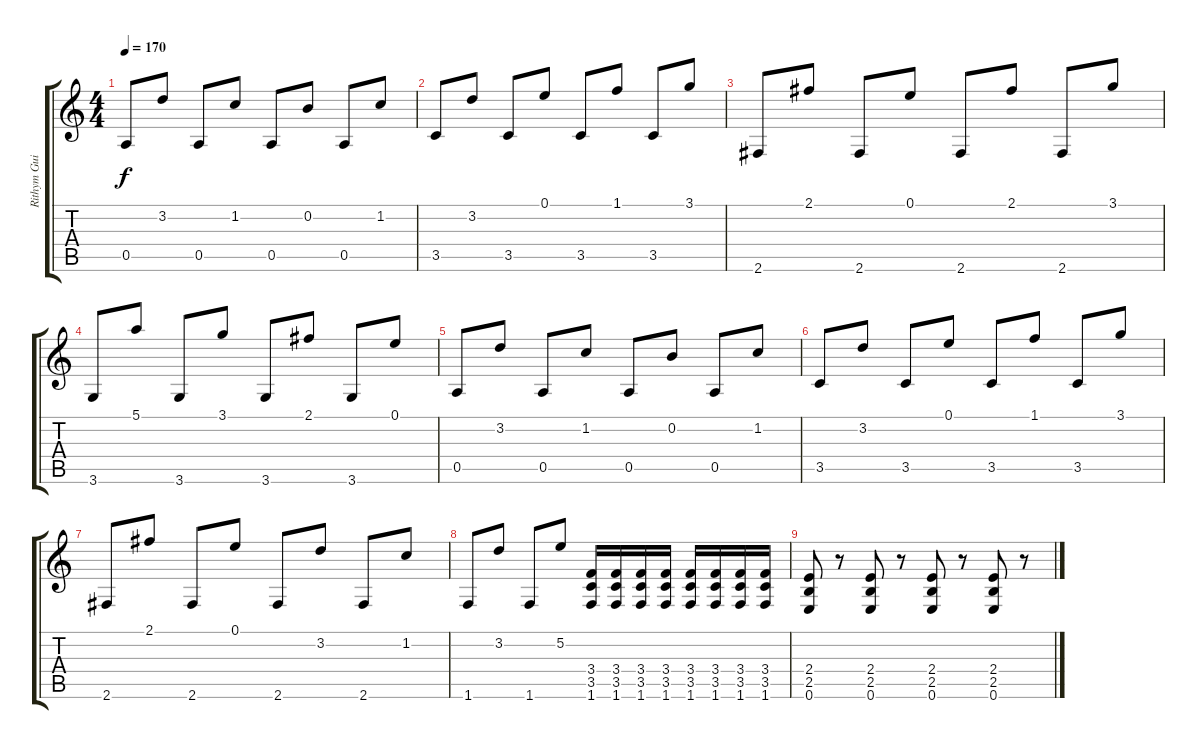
\track ("Rithym Guitar" "Rithym Gui") {instrument distortionguitar}
\staff {score tabs}
\tuning (E4 B3 G3 D3 A2 E2) {hide}
\ts (4 4)
\tempo 170
\clef g2
\ks c
0.5.8{dy f} 3.2.8 0.5.8 1.2.8 0.5.8 0.2.8 0.5.8 1.2.8 |
3.5.8 3.2.8 3.5.8 0.1.8 3.5.8 1.1.8 3.5.8 3.1.8 |
2.6.8 2.1.8 2.6.8 0.1.8 2.6.8 2.1.8 2.6.8 3.1.8 |
3.6.8 5.1.8 3.6.8 3.1.8 3.6.8 2.1.8 3.6.8 0.1.8 |
0.5.8 3.2.8 0.5.8 1.2.8 0.5.8 0.2.8 0.5.8 1.2.8 |
3.5.8 3.2.8 3.5.8 0.1.8 3.5.8 1.1.8 3.5.8 3.1.8 |
2.6.8 2.1.8 2.6.8 0.1.8 2.6.8 3.2.8 2.6.8 1.2.8 |
1.6.8 3.2.8 1.6.8 5.2.8 (3.4 3.5 1.6).16 (3.4 3.5 1.6).16 (3.4 3.5 1.6).16 (3.4 3.5 1.6).16 (3.4 3.5 1.6).16 (3.4 3.5 1.6).16 (3.4 3.5 1.6).16 (3.4 3.5 1.6).16 |
(2.4 2.5 0.6).8 r.8 (2.4 2.5 0.6).8 r.8 (2.4 2.5 0.6).8 r.8 (2.4 2.5 0.6).8 r.8
